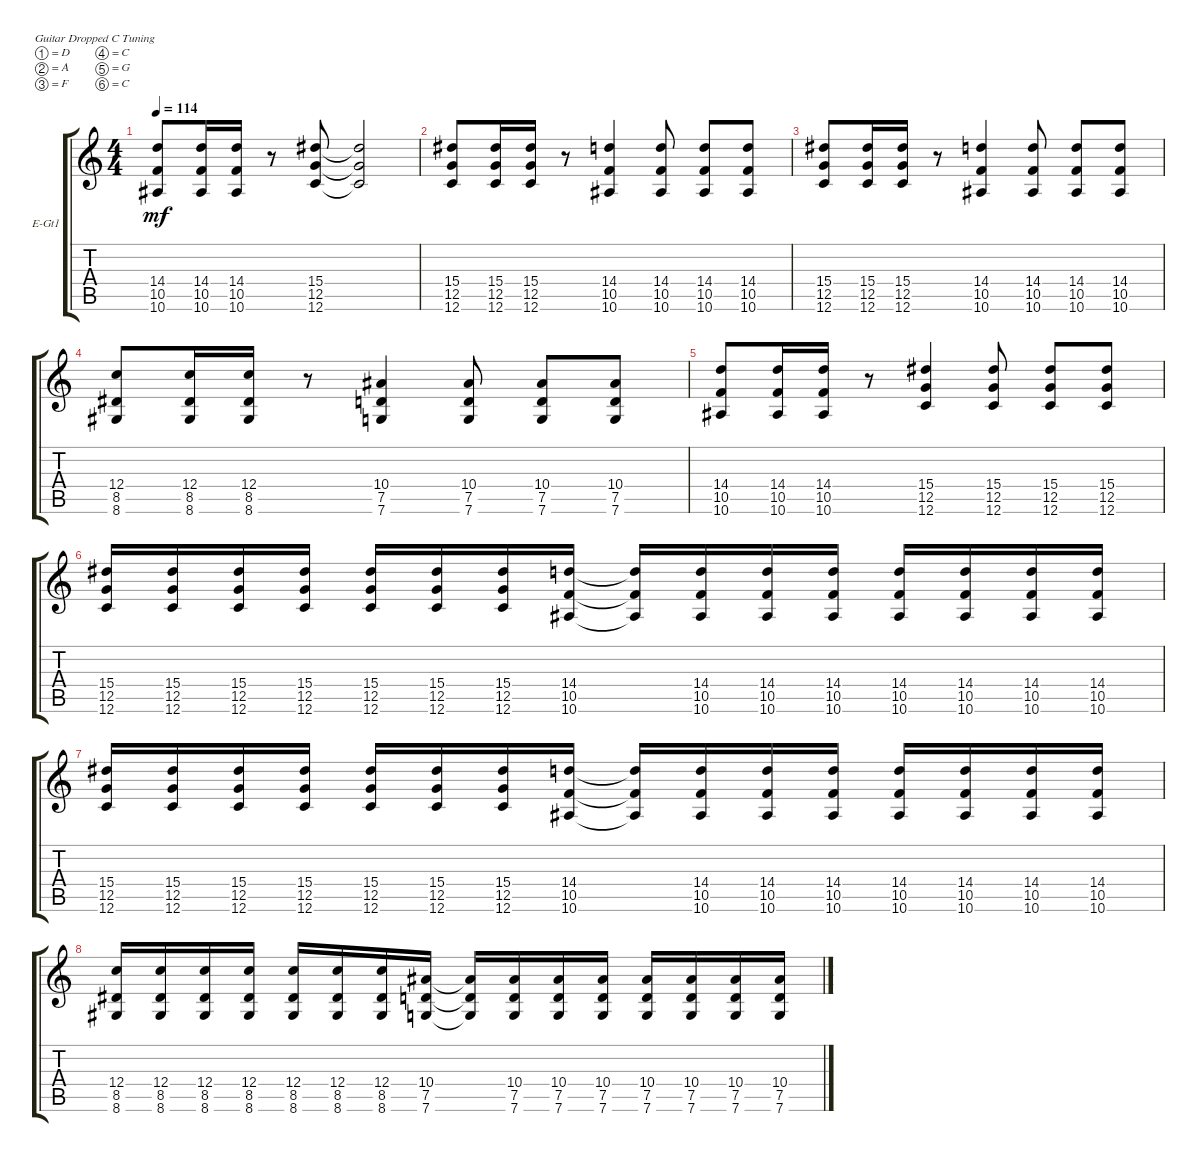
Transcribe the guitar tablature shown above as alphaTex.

\defaultSystemsLayout 4
\bracketExtendMode groupsimilarinstruments
\firstSystemTrackNameOrientation horizontal
\otherSystemsTrackNameOrientation horizontal
\track ("Guitar 1" "E-Gt1") {instrument distortionguitar}
\staff {score tabs}
\tuning (D4 A3 F3 C3 G2 C2)
\ts (4 4)
\tempo 114
\clef g2
\ks c
(10.6 10.5 14.4).8{dy mf} (10.6 10.5 14.4).16 (10.6 10.5 14.4).16 r.8 (12.6 12.5 15.4).8 (12.6{t} 12.5{t} 15.4{t}).2 |
(12.6 12.5 15.4).8 (12.6 12.5 15.4).16 (12.6 12.5 15.4).16 r.8 (10.6 10.5 14.4).4 (10.6 10.5 14.4).8 (10.6 10.5 14.4).8 (10.6 10.5 14.4).8 |
(12.6 12.5 15.4).8 (12.6 12.5 15.4).16 (12.6 12.5 15.4).16 r.8 (10.6 10.5 14.4).4 (10.6 10.5 14.4).8 (10.6 10.5 14.4).8 (10.6 10.5 14.4).8 |
(8.6 8.5 12.4).8 (8.6 8.5 12.4).16 (8.6 8.5 12.4).16 r.8 (7.6 7.5 10.4).4 (7.6 7.5 10.4).8 (7.6 7.5 10.4).8 (7.6 7.5 10.4).8 |
(10.6 10.5 14.4).8 (10.6 10.5 14.4).16 (10.6 10.5 14.4).16 r.8 (12.6 12.5 15.4).4 (12.6 12.5 15.4).8 (12.6 12.5 15.4).8 (12.6 12.5 15.4).8 |
(12.6 12.5 15.4).16 (12.6 12.5 15.4).16 (12.6 12.5 15.4).16 (12.6 12.5 15.4).16 (12.6 12.5 15.4).16 (12.6 12.5 15.4).16 (12.6 12.5 15.4).16 (10.6 14.4 10.5).16 (10.6{t} 10.5{t} 14.4{t}).16 (10.6 10.5 14.4).16 (10.6 10.5 14.4).16 (10.6 10.5 14.4).16 (10.6 10.5 14.4).16 (10.6 10.5 14.4).16 (10.6 10.5 14.4).16 (10.6 10.5 14.4).16 |
(12.6 12.5 15.4).16 (12.6 12.5 15.4).16 (12.6 12.5 15.4).16 (12.6 12.5 15.4).16 (12.6 12.5 15.4).16 (12.6 12.5 15.4).16 (12.6 12.5 15.4).16 (10.6 14.4 10.5).16 (10.6{t} 10.5{t} 14.4{t}).16 (10.6 10.5 14.4).16 (10.6 10.5 14.4).16 (10.6 10.5 14.4).16 (10.6 10.5 14.4).16 (10.6 10.5 14.4).16 (10.6 10.5 14.4).16 (10.6 10.5 14.4).16 |
(8.6 8.5 12.4).16 (8.6 8.5 12.4).16 (8.6 8.5 12.4).16 (8.6 8.5 12.4).16 (8.6 8.5 12.4).16 (8.6 8.5 12.4).16 (8.6 8.5 12.4).16 (7.6 7.5 10.4).16 (7.6{t} 7.5{t} 10.4{t}).16 (7.6 7.5 10.4).16 (7.6 7.5 10.4).16 (7.6 7.5 10.4).16 (7.6 7.5 10.4).16 (7.6 7.5 10.4).16 (7.6 7.5 10.4).16 (7.6 7.5 10.4).16
